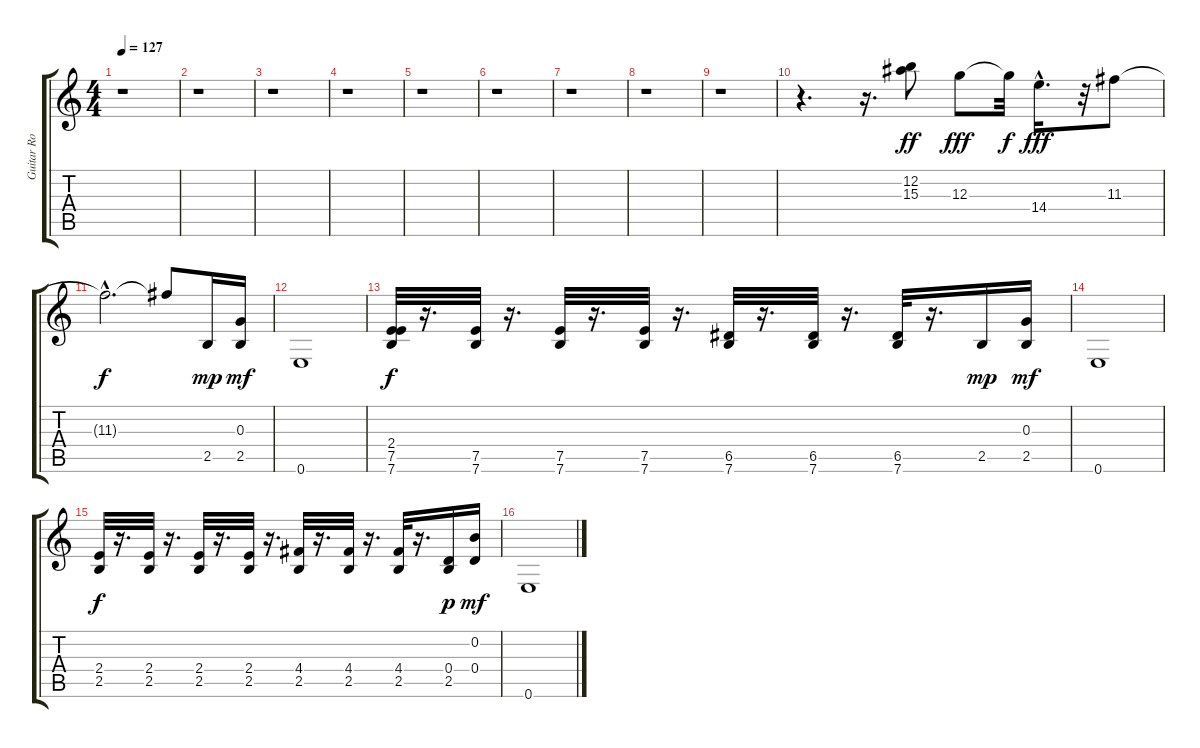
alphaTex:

\track (" Guitar Rock" " Guitar Ro") {instrument overdrivenguitar}
\staff {score tabs}
\tuning (E4 B3 G3 D3 A2 E2) {hide}
\ts (4 4)
\tempo 127
\clef g2
\ks c
r.1{dy f} |
r.1 |
r.1 |
r.1 |
r.1 |
r.1 |
r.1 |
r.1 |
r.1 |
r.4{d} r.16{d} (12.2 15.3).8{dy ff} 12.3.8{dy fff} 12.3{t}.32{dy f} 14.4{hac}.16{d dy fff} r.32 11.3.8 |
11.3{hac t}.2{d dy f} 11.3{t}.8 2.5.16{dy mp} (0.3 2.5).16{dy mf} |
0.6.1 |
(2.4 7.5 7.6).32{dy f} r.16{d} (7.5 7.6).32 r.16{d} (7.5 7.6).32 r.16{d} (7.5 7.6).32 r.16{d} (6.5 7.6).32 r.16{d} (6.5 7.6).32 r.16{d} (6.5 7.6).32 r.16{d} 2.5.16{dy mp} (0.3 2.5).16{dy mf} |
0.6.1 |
(2.4 2.5).32{dy f} r.16{d} (2.4 2.5).32 r.16{d} (2.4 2.5).32 r.16{d} (2.4 2.5).32 r.16{d} (4.4 2.5).32 r.16{d} (4.4 2.5).32 r.16{d} (4.4 2.5).32 r.16{d} (0.4 2.5).16{dy p} (0.2 0.4).16{dy mf} |
0.6.1
